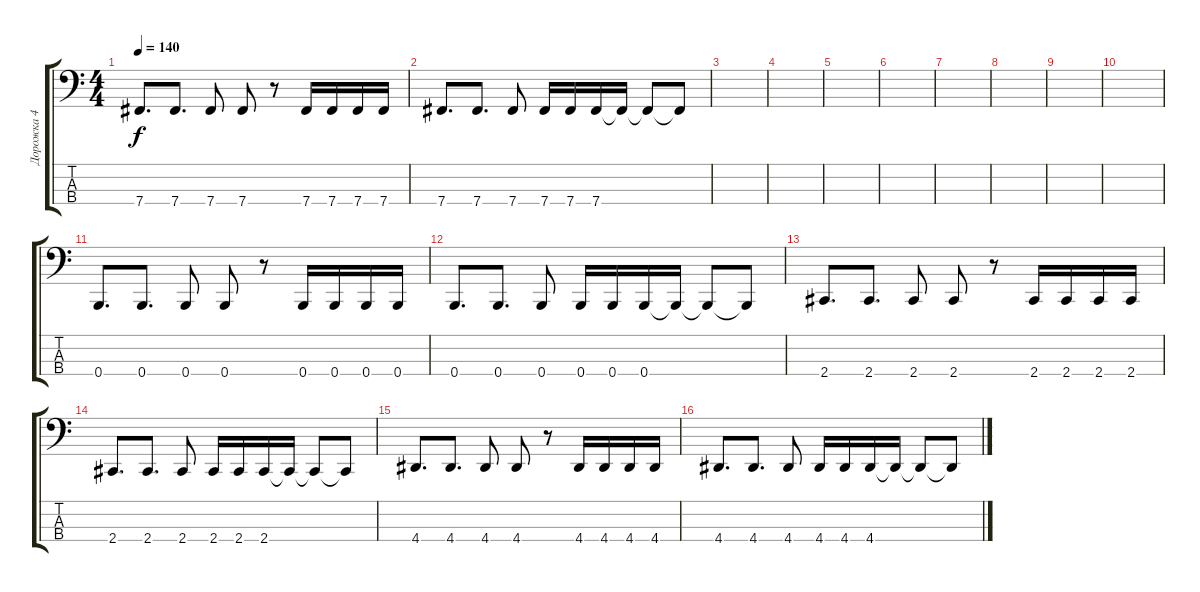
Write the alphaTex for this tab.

\track ("Дорожка 4" "Дорожка 4") {instrument electricbassfinger}
\staff {score tabs}
\tuning (E2 B1 Gb1 B0) {hide}
\ts (4 4)
\tempo 140
\clef f4
\ks c
7.4.8{d dy f} 7.4.8{d} 7.4.8 7.4.8 r.8 7.4.16 7.4.16 7.4.16 7.4.16 |
7.4.8{d} 7.4.8{d} 7.4.8 7.4.16 7.4.16 7.4.16 7.4{t}.16 7.4{t}.8 7.4{t}.8 |
|
|
|
|
|
|
|
|
0.4.8{d} 0.4.8{d} 0.4.8 0.4.8 r.8 0.4.16 0.4.16 0.4.16 0.4.16 |
0.4.8{d} 0.4.8{d} 0.4.8 0.4.16 0.4.16 0.4.16 0.4{t}.16 0.4{t}.8 0.4{t}.8 |
2.4.8{d} 2.4.8{d} 2.4.8 2.4.8 r.8 2.4.16 2.4.16 2.4.16 2.4.16 |
2.4.8{d} 2.4.8{d} 2.4.8 2.4.16 2.4.16 2.4.16 2.4{t}.16 2.4{t}.8 2.4{t}.8 |
4.4.8{d} 4.4.8{d} 4.4.8 4.4.8 r.8 4.4.16 4.4.16 4.4.16 4.4.16 |
4.4.8{d} 4.4.8{d} 4.4.8 4.4.16 4.4.16 4.4.16 4.4{t}.16 4.4{t}.8 4.4{t}.8
